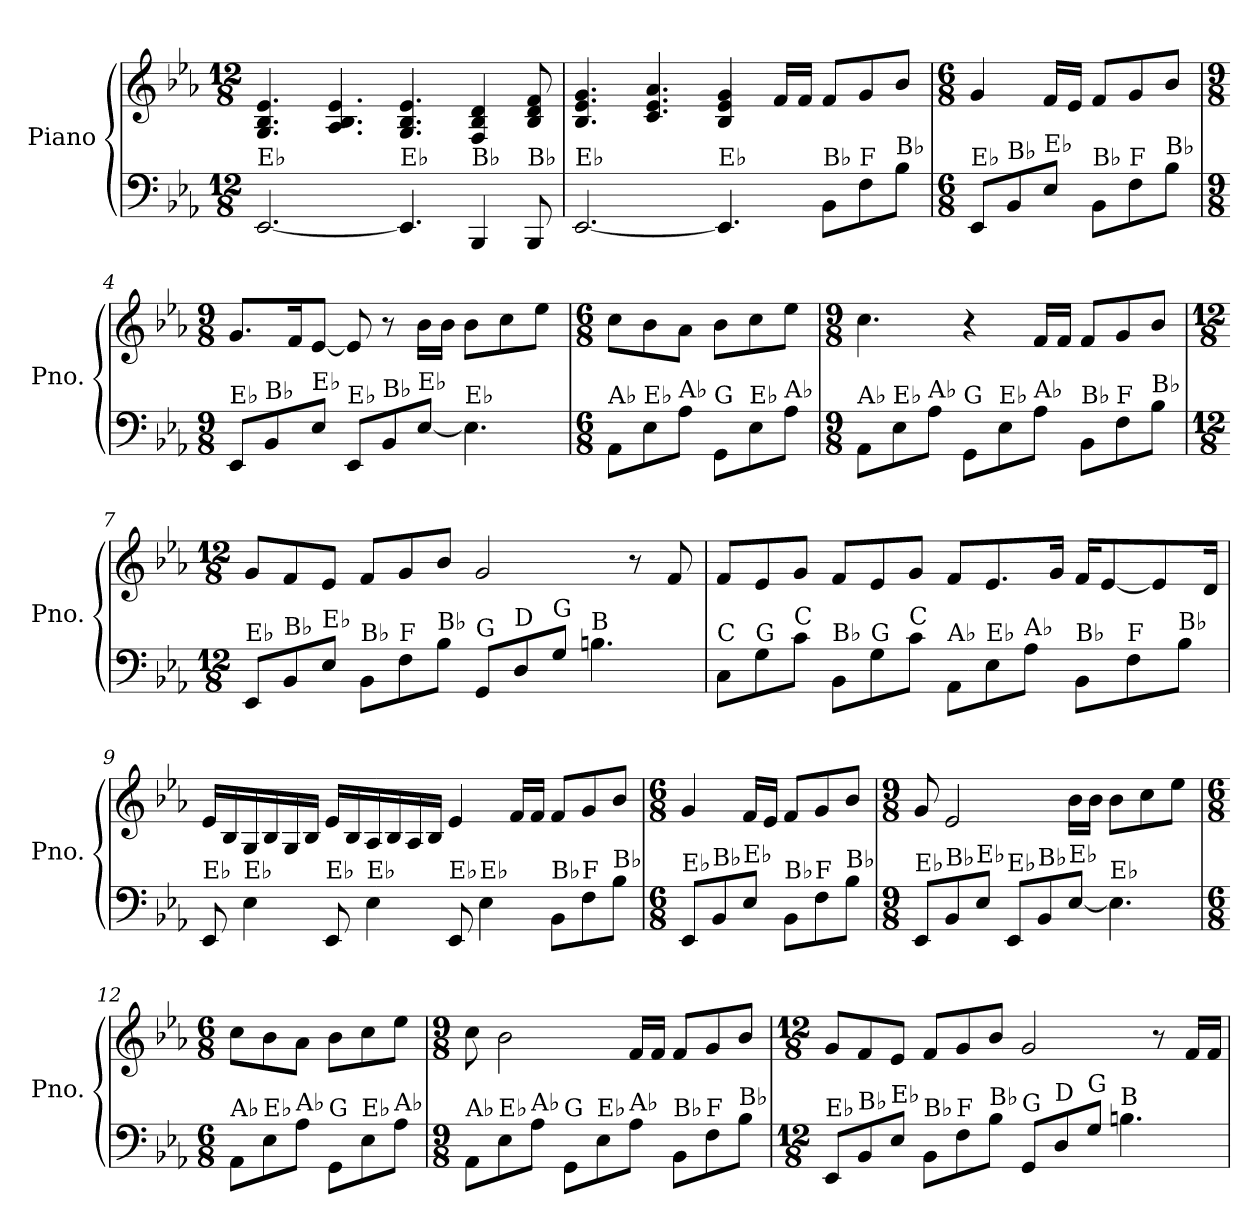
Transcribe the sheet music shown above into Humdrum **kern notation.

**kern	**kern
*part1	*part1
*staff2	*staff1
*I"Piano	*
*I'Pno.	*
*clefF4	*clefG2
*k[b-e-a-]	*k[b-e-a-]
*M12/8	*M12/8
*MM80	*MM80
=1	=1
!LO:TX:a:t=E♭	!
[2.EE-/	4.G/ 4.B-/ 4.e-/
.	4.A-/ 4.B-/ 4.e-/
!LO:TX:a:t=E♭	!
4.EE-/]	4.G/ 4.B-/ 4.e-/
!LO:TX:a:t=B♭	!
4BBB-/	4F/ 4B-/ 4d/
!LO:TX:a:t=B♭	!
8BBB-/	8B-/ 8d/ 8f/
=2	=2
!LO:TX:a:t=E♭	!
[2.EE-/	4.B-/ 4.e-/ 4.g/
.	4.c/ 4.e-/ 4.a-/
!LO:TX:a:t=E♭	!
4.EE-/]	4B-/ 4e-/ 4g/
.	16f/LL
.	16f/JJ
!LO:TX:a:t=B♭	!
8BB-\L	8f/L
!LO:TX:a:t=F	!
8F\	8g/
!LO:TX:a:t=B♭	!
8B-\J	8b-/J
=3	=3
*M6/8	*M6/8
!LO:TX:a:t=E♭	!
8EE-/L	4g/
!LO:TX:a:t=B♭	!
8BB-/	.
!LO:TX:a:t=E♭	!
8E-/J	16f/LL
.	16e-/JJ
!LO:TX:a:t=B♭	!
8BB-\L	8f/L
!LO:TX:a:t=F	!
8F\	8g/
!LO:TX:a:t=B♭	!
8B-\J	8b-/J
!!LO:LB:g=z
=4	=4
*M9/8	*M9/8
!LO:TX:a:t=E♭	!
8EE-/L	8.g/L
!LO:TX:a:t=B♭	!
8BB-/	.
.	16f/K
!LO:TX:a:t=E♭	!
8E-/J	[8e-/J
!LO:TX:a:t=E♭	!
8EE-/L	8e-/]
!LO:TX:a:t=B♭	!
8BB-/	8r
!LO:TX:a:t=E♭	!
[8E-/J	16b-\LL
.	16b-\JJ
!LO:TX:a:t=E♭	!
4.E-\]	8b-\L
.	8cc\
.	8ee-\J
=5	=5
*M6/8	*M6/8
!LO:TX:a:t=A♭	!
8AA-\L	8cc\L
!LO:TX:a:t=E♭	!
8E-\	8b-\
!LO:TX:a:t=A♭	!
8A-\J	8a-\J
!LO:TX:a:t=G	!
8GG\L	8b-\L
!LO:TX:a:t=E♭	!
8E-\	8cc\
!LO:TX:a:t=A♭	!
8A-\J	8ee-\J
=6	=6
*M9/8	*M9/8
!LO:TX:a:t=A♭	!
8AA-\L	4.cc\
!LO:TX:a:t=E♭	!
8E-\	.
!LO:TX:a:t=A♭	!
8A-\J	.
!LO:TX:a:t=G	!
8GG\L	4r
!LO:TX:a:t=E♭	!
8E-\	.
!LO:TX:a:t=A♭	!
8A-\J	16f/LL
.	16f/JJ
!LO:TX:a:t=B♭	!
8BB-\L	8f/L
!LO:TX:a:t=F	!
8F\	8g/
!LO:TX:a:t=B♭	!
8B-\J	8b-/J
!!LO:LB:g=z
=7	=7
*M12/8	*M12/8
!LO:TX:a:t=E♭	!
8EE-/L	8g/L
!LO:TX:a:t=B♭	!
8BB-/	8f/
!LO:TX:a:t=E♭	!
8E-/J	8e-/J
!LO:TX:a:t=B♭	!
8BB-\L	8f/L
!LO:TX:a:t=F	!
8F\	8g/
!LO:TX:a:t=B♭	!
8B-\J	8b-/J
!LO:TX:a:t=G	!
8GG/L	2g/
!LO:TX:a:t=D	!
8D/	.
!LO:TX:a:t=G	!
8G/J	.
!LO:TX:a:t=B	!
4.Bn\	.
.	8r
.	8f/
=8	=8
!LO:TX:a:t=C	!
8C\L	8f/L
!LO:TX:a:t=G	!
8G\	8e-/
!LO:TX:a:t=C	!
8c\J	8g/J
!LO:TX:a:t=B♭	!
8BB-\L	8f/L
!LO:TX:a:t=G	!
8G\	8e-/
!LO:TX:a:t=C	!
8c\J	8g/J
!LO:TX:a:t=A♭	!
8AA-\L	8f/L
!LO:TX:a:t=E♭	!
8E-\	8.e-/
!LO:TX:a:t=A♭	!
8A-\J	.
.	16g/Jk
!LO:TX:a:t=B♭	!
8BB-\L	16f/KL
.	[8e-/
!LO:TX:a:t=F	!
8F\	.
.	8e-/]
!LO:TX:a:t=B♭	!
8B-\J	.
.	16d/Jk
!!LO:LB:g=z
=9	=9
!LO:TX:a:t=E♭	!
8EE-/	16e-/LL
.	16B-/
!LO:TX:a:t=E♭	!
4E-\	16G/
.	16B-/
.	16G/
.	16B-/JJ
!LO:TX:a:t=E♭	!
8EE-/	16e-/LL
.	16B-/
!LO:TX:a:t=E♭	!
4E-\	16A-/
.	16B-/
.	16A-/
.	16B-/JJ
!LO:TX:a:t=E♭	!
8EE-/	4e-/
!LO:TX:a:t=E♭	!
4E-\	.
.	16f/LL
.	16f/JJ
!LO:TX:a:t=B♭	!
8BB-\L	8f/L
!LO:TX:a:t=F	!
8F\	8g/
!LO:TX:a:t=B♭	!
8B-\J	8b-/J
=10	=10
*M6/8	*M6/8
!LO:TX:a:t=E♭	!
8EE-/L	4g/
!LO:TX:a:t=B♭	!
8BB-/	.
!LO:TX:a:t=E♭	!
8E-/J	16f/LL
.	16e-/JJ
!LO:TX:a:t=B♭	!
8BB-\L	8f/L
!LO:TX:a:t=F	!
8F\	8g/
!LO:TX:a:t=B♭	!
8B-\J	8b-/J
!!LO:LB:g=z
=11	=11
*M9/8	*M9/8
!LO:TX:a:t=E♭	!
8EE-/L	8g/
!LO:TX:a:t=B♭	!
8BB-/	2e-/
!LO:TX:a:t=E♭	!
8E-/J	.
!LO:TX:a:t=E♭	!
8EE-/L	.
!LO:TX:a:t=B♭	!
8BB-/	.
!LO:TX:a:t=E♭	!
[8E-/J	16b-\LL
.	16b-\JJ
!LO:TX:a:t=E♭	!
4.E-\]	8b-\L
.	8cc\
.	8ee-\J
=12	=12
*M6/8	*M6/8
!LO:TX:a:t=A♭	!
8AA-\L	8cc\L
!LO:TX:a:t=E♭	!
8E-\	8b-\
!LO:TX:a:t=A♭	!
8A-\J	8a-\J
!LO:TX:a:t=G	!
8GG\L	8b-\L
!LO:TX:a:t=E♭	!
8E-\	8cc\
!LO:TX:a:t=A♭	!
8A-\J	8ee-\J
=13	=13
*M9/8	*M9/8
!LO:TX:a:t=A♭	!
8AA-\L	8cc\
!LO:TX:a:t=E♭	!
8E-\	2b-\
!LO:TX:a:t=A♭	!
8A-\J	.
!LO:TX:a:t=G	!
8GG\L	.
!LO:TX:a:t=E♭	!
8E-\	.
!LO:TX:a:t=A♭	!
8A-\J	16f/LL
.	16f/JJ
!LO:TX:a:t=B♭	!
8BB-\L	8f/L
!LO:TX:a:t=F	!
8F\	8g/
!LO:TX:a:t=B♭	!
8B-\J	8b-/J
!!LO:LB:g=z
=14	=14
*M12/8	*M12/8
!LO:TX:a:t=E♭	!
8EE-/L	8g/L
!LO:TX:a:t=B♭	!
8BB-/	8f/
!LO:TX:a:t=E♭	!
8E-/J	8e-/J
!LO:TX:a:t=B♭	!
8BB-\L	8f/L
!LO:TX:a:t=F	!
8F\	8g/
!LO:TX:a:t=B♭	!
8B-\J	8b-/J
!LO:TX:a:t=G	!
8GG/L	2g/
!LO:TX:a:t=D	!
8D/	.
!LO:TX:a:t=G	!
8G/J	.
!LO:TX:a:t=B	!
4.Bn\	.
.	8r
.	16f/LL
.	16f/JJ
=	=
*-	*-
